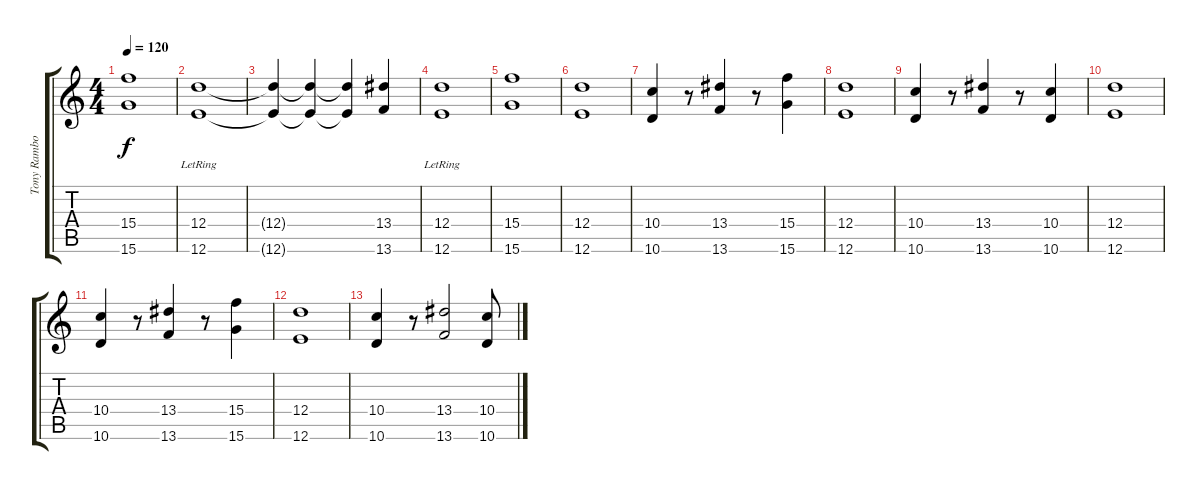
\track ("Tony Rambola" "Tony Rambo") {instrument overdrivenguitar}
\staff {score tabs}
\tuning (E4 B3 G3 D3 A2 E2) {hide}
\ts (4 4)
\tempo 120
\clef g2
\ks c
(15.4 15.6).1{dy f} |
(12.4{lr} 12.6).1 |
(12.4{t} 12.6{t}).4 (12.4{t} 12.6{t}).4 (12.4{t} 12.6{t}).4 (13.4 13.6).4 |
(12.4{lr} 12.6).1 |
(15.4 15.6).1 |
(12.4 12.6).1 |
(10.4 10.6).4 r.8 (13.4 13.6).4 r.8 (15.4 15.6).4 |
(12.4 12.6).1 |
(10.4 10.6).4 r.8 (13.4 13.6).4 r.8 (10.4 10.6).4 |
(12.4 12.6).1 |
(10.4 10.6).4 r.8 (13.4 13.6).4 r.8 (15.4 15.6).4 |
(12.4 12.6).1 |
(10.4 10.6).4 r.8 (13.4 13.6).2 (10.4 10.6).8
